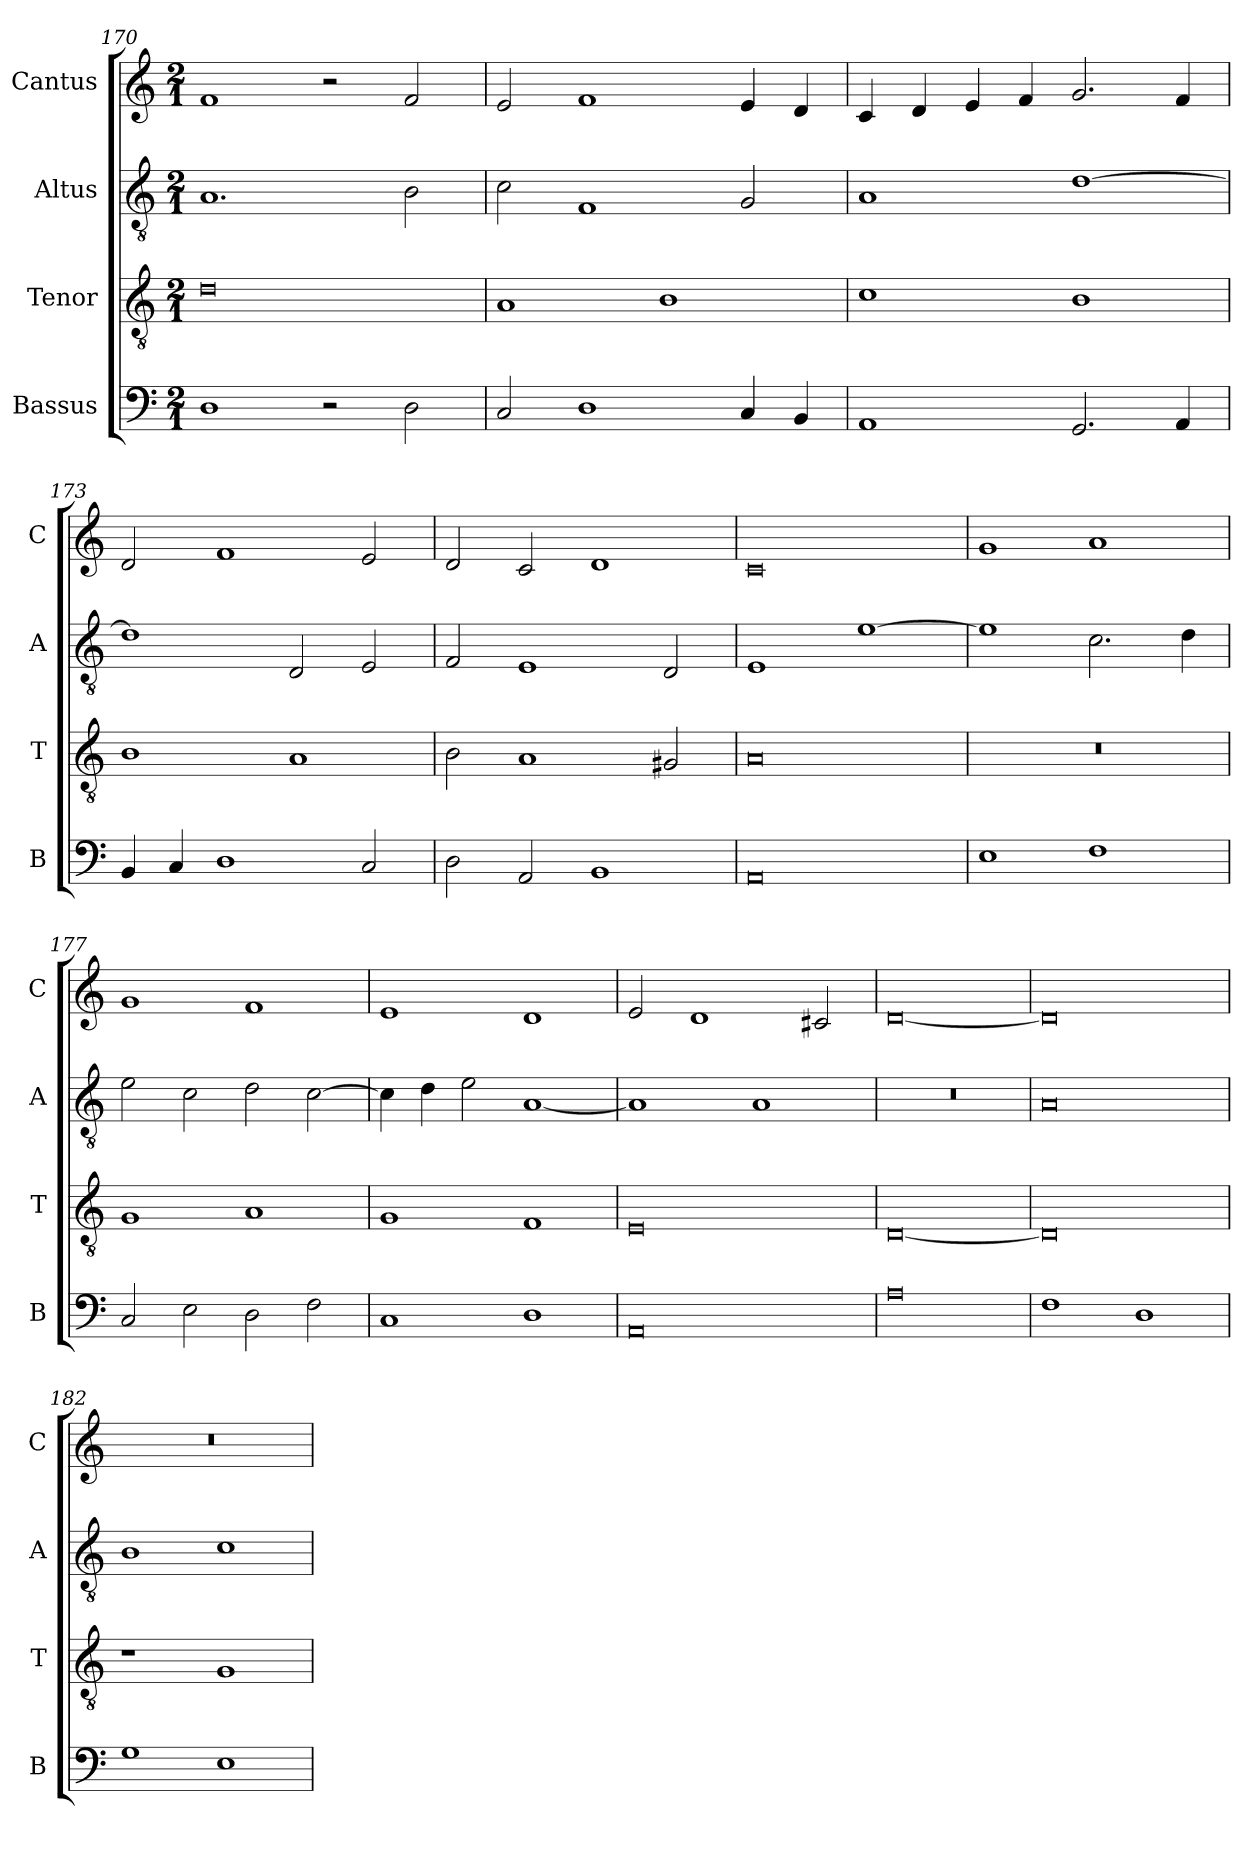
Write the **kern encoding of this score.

**kern	**kern	**kern	**kern
*part4	*part3	*part2	*part1
*staff4	*staff3	*staff2	*staff1
*I"Bassus	*I"Tenor	*I"Altus	*I"Cantus
*I'B	*I'T	*I'A	*I'C
*clefF4	*clefGv2	*clefGv2	*clefG2
*k[]	*k[]	*k[]	*k[]
*M2/1	*M2/1	*M2/1	*M2/1
=170	=170	=170	=170
1D	0d	1.A	1f
2r	.	.	2r
2D	.	2B	2f
=171	=171	=171	=171
2C	1A	2c	2e
1D	.	1F	1f
.	1B	.	.
4C	.	2G	4e
4BB	.	.	4d
=172	=172	=172	=172
1AA	1c	1A	4c
.	.	.	4d
.	.	.	4e
.	.	.	4f
2.GG	1B	[1d	2.g
4AA	.	.	4f
=173	=173	=173	=173
4BB	1B	1d]	2d
4C	.	.	.
1D	.	.	1f
.	1A	2D	.
2C	.	2E	2e
=174	=174	=174	=174
2D	2B	2F	2d
2AA	1A	1E	2c
1BB	.	.	1d
.	2G#X	2D	.
=175	=175	=175	=175
0AA	0A	1E	0c
.	.	[1e	.
=176	=176	=176	=176
1E	0r	1e]	1g
1F	.	2.c	1a
.	.	4d	.
=177	=177	=177	=177
2C	1G	2e	1g
2E	.	2c	.
2D	1A	2d	1f
2F	.	[2c	.
=178	=178	=178	=178
1C	1G	4c]	1e
.	.	4d	.
.	.	2e	.
1D	1F	[1A	1d
=179	=179	=179	=179
0AA	0E	1A]	2e
.	.	.	1d
.	.	1A	.
.	.	.	2c#X
=180	=180	=180	=180
0A	[0D	0r	[0d
=181	=181	=181	=181
1F	0D]	0A	0d]
1D	.	.	.
=182	=182	=182	=182
1G	1r	1B	0r
1E	1G	1c	.
=	=	=	=
*-	*-	*-	*-
